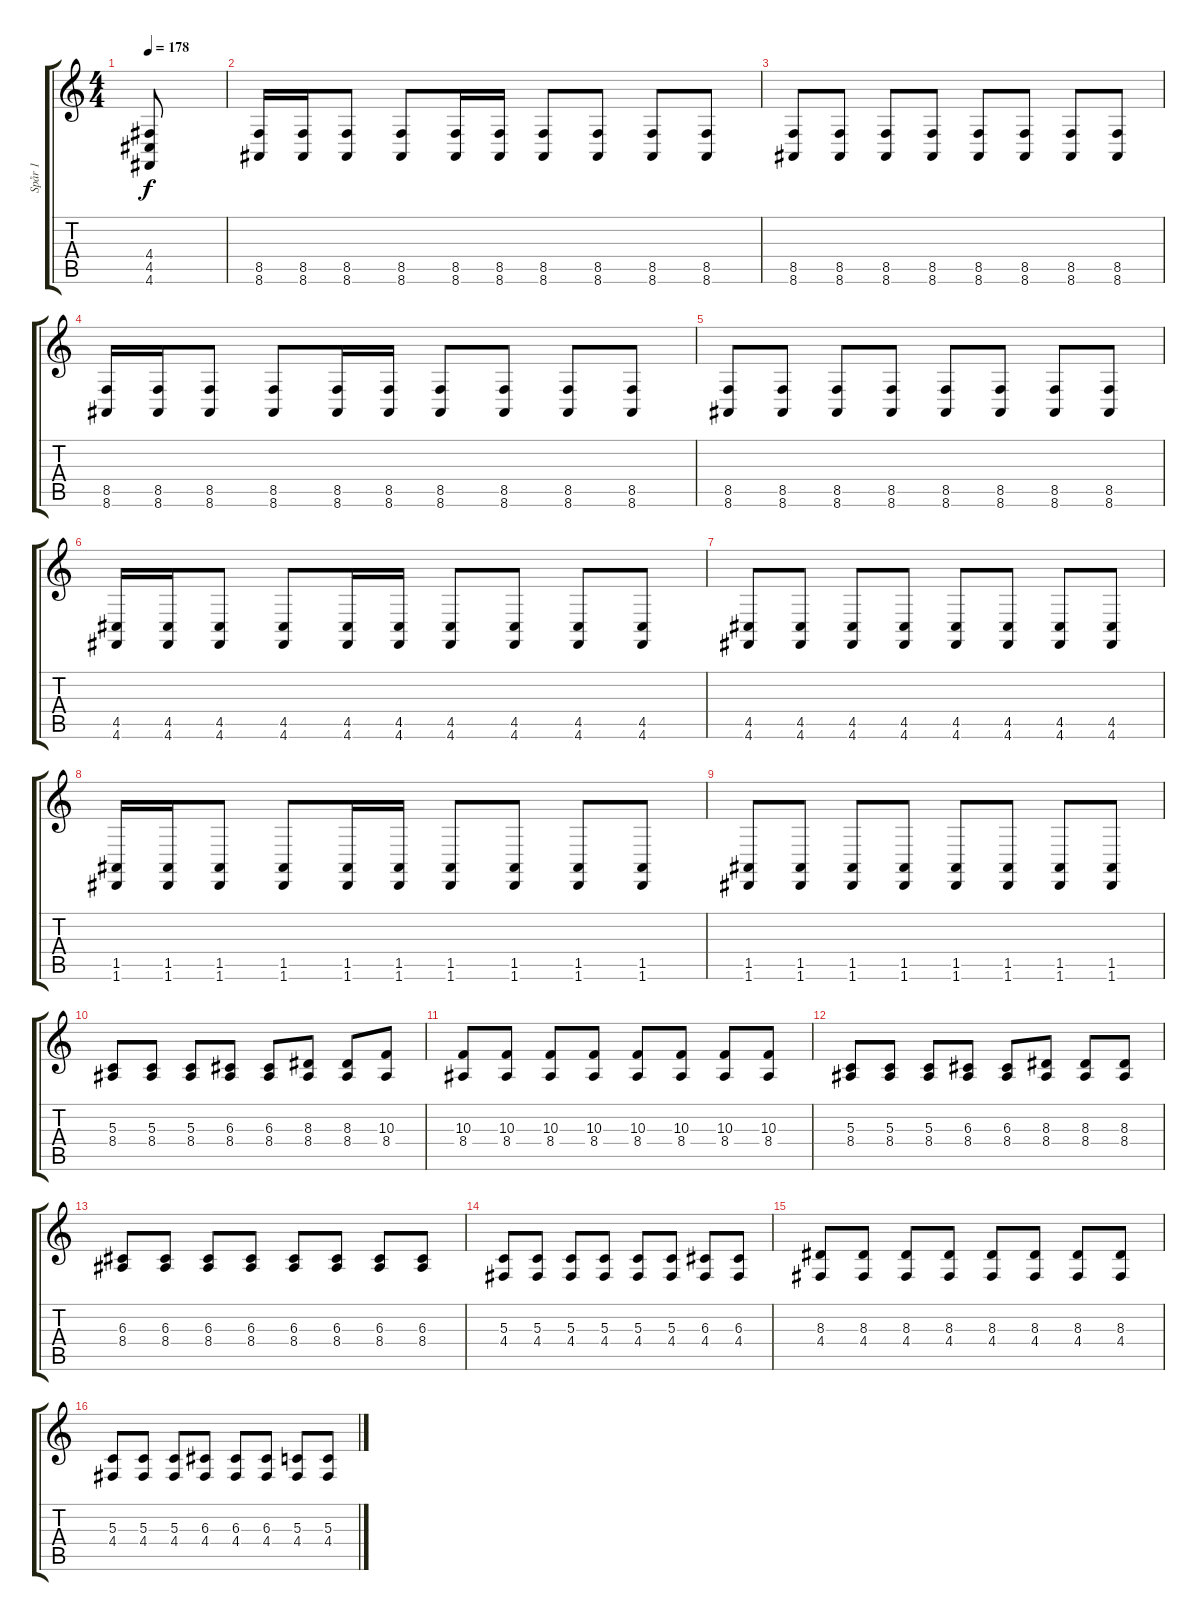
\track ("Spår 1" "Spår 1") {instrument lead2sawtooth}
\staff {score tabs}
\tuning (E4 B3 G3 D3 A2 D2) {hide}
\ts (4 4)
\tempo 178
\clef g2
\ks c
(4.4 4.5 4.6).8{dy f} |
(8.5 8.6).16 (8.5 8.6).16 (8.5 8.6).8 (8.5 8.6).8 (8.5 8.6).16 (8.5 8.6).16 (8.5 8.6).8 (8.5 8.6).8 (8.5 8.6).8 (8.5 8.6).8 |
(8.5 8.6).8 (8.5 8.6).8 (8.5 8.6).8 (8.5 8.6).8 (8.5 8.6).8 (8.5 8.6).8 (8.5 8.6).8 (8.5 8.6).8 |
(8.5 8.6).16 (8.5 8.6).16 (8.5 8.6).8 (8.5 8.6).8 (8.5 8.6).16 (8.5 8.6).16 (8.5 8.6).8 (8.5 8.6).8 (8.5 8.6).8 (8.5 8.6).8 |
(8.5 8.6).8 (8.5 8.6).8 (8.5 8.6).8 (8.5 8.6).8 (8.5 8.6).8 (8.5 8.6).8 (8.5 8.6).8 (8.5 8.6).8 |
(4.5 4.6).16 (4.5 4.6).16 (4.5 4.6).8 (4.5 4.6).8 (4.5 4.6).16 (4.5 4.6).16 (4.5 4.6).8 (4.5 4.6).8 (4.5 4.6).8 (4.5 4.6).8 |
(4.5 4.6).8 (4.5 4.6).8 (4.5 4.6).8 (4.5 4.6).8 (4.5 4.6).8 (4.5 4.6).8 (4.5 4.6).8 (4.5 4.6).8 |
(1.5 1.6).16 (1.5 1.6).16 (1.5 1.6).8 (1.5 1.6).8 (1.5 1.6).16 (1.5 1.6).16 (1.5 1.6).8 (1.5 1.6).8 (1.5 1.6).8 (1.5 1.6).8 |
(1.5 1.6).8 (1.5 1.6).8 (1.5 1.6).8 (1.5 1.6).8 (1.5 1.6).8 (1.5 1.6).8 (1.5 1.6).8 (1.5 1.6).8 |
(5.3 8.4).8 (5.3 8.4).8 (5.3 8.4).8 (6.3 8.4).8 (6.3 8.4).8 (8.3 8.4).8 (8.3 8.4).8 (10.3 8.4).8 |
(10.3 8.4).8 (10.3 8.4).8 (10.3 8.4).8 (10.3 8.4).8 (10.3 8.4).8 (10.3 8.4).8 (10.3 8.4).8 (10.3 8.4).8 |
(5.3 8.4).8 (5.3 8.4).8 (5.3 8.4).8 (6.3 8.4).8 (6.3 8.4).8 (8.3 8.4).8 (8.3 8.4).8 (8.3 8.4).8 |
(6.3 8.4).8 (6.3 8.4).8 (6.3 8.4).8 (6.3 8.4).8 (6.3 8.4).8 (6.3 8.4).8 (6.3 8.4).8 (6.3 8.4).8 |
(5.3 4.4).8 (5.3 4.4).8 (5.3 4.4).8 (5.3 4.4).8 (5.3 4.4).8 (5.3 4.4).8 (6.3 4.4).8 (6.3 4.4).8 |
(8.3 4.4).8 (8.3 4.4).8 (8.3 4.4).8 (8.3 4.4).8 (8.3 4.4).8 (8.3 4.4).8 (8.3 4.4).8 (8.3 4.4).8 |
(5.3 4.4).8 (5.3 4.4).8 (5.3 4.4).8 (6.3 4.4).8 (6.3 4.4).8 (6.3 4.4).8 (5.3 4.4).8 (5.3 4.4).8
